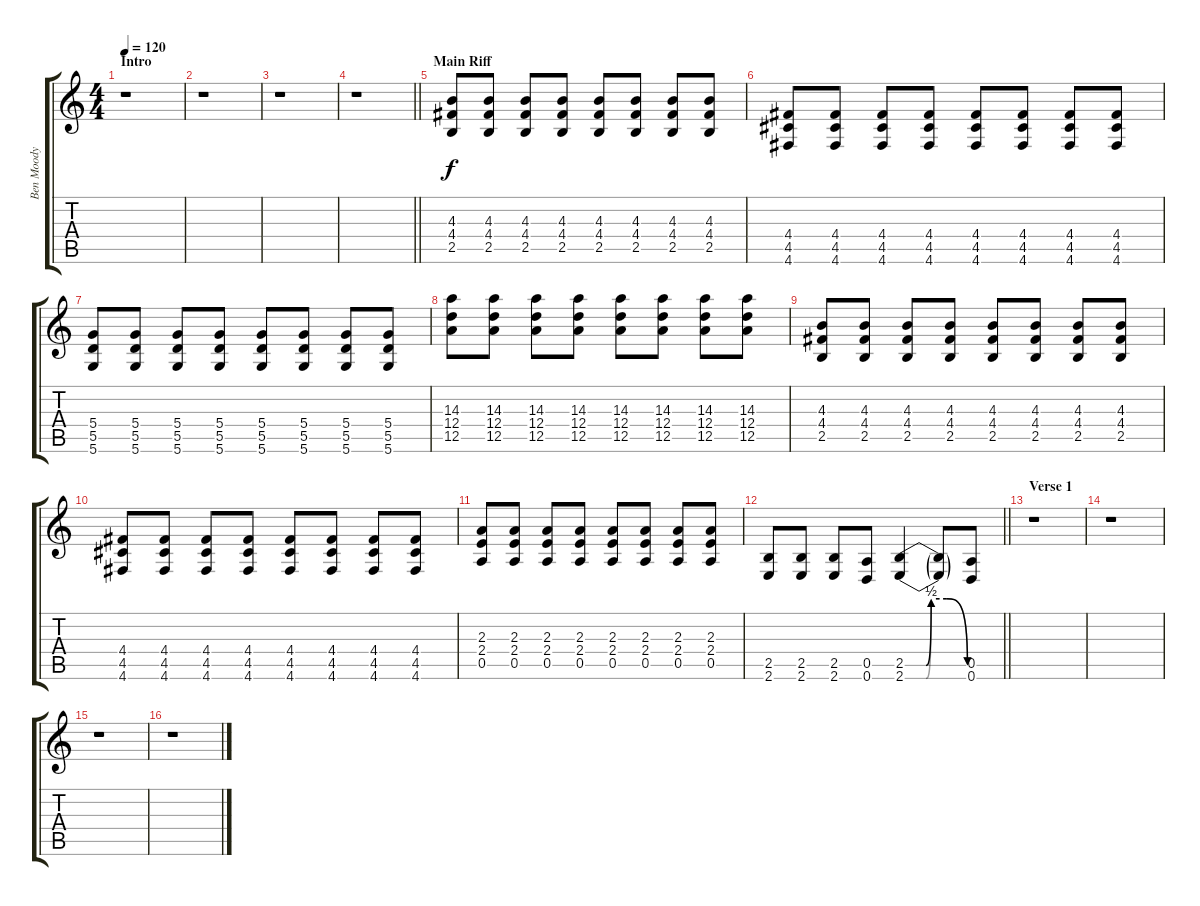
\track ("Ben Moody" "Ben Moody") {instrument distortionguitar}
\staff {score tabs}
\tuning (E4 B3 G3 D3 A2 D2) {hide}
\ts (4 4)
\section ("" "Intro")
\tempo 120
\clef g2
\ks c
r.1{dy f instrument distortionguitar} |
r.1 |
r.1 |
\barLineRight lightlight
r.1 |
\section ("" "Main Riff")
(4.3 4.4 2.5).8 (4.3 4.4 2.5).8 (4.3 4.4 2.5).8 (4.3 4.4 2.5).8 (4.3 4.4 2.5).8 (4.3 4.4 2.5).8 (4.3 4.4 2.5).8 (4.3 4.4 2.5).8 |
(4.4 4.5 4.6).8 (4.4 4.5 4.6).8 (4.4 4.5 4.6).8 (4.4 4.5 4.6).8 (4.4 4.5 4.6).8 (4.4 4.5 4.6).8 (4.4 4.5 4.6).8 (4.4 4.5 4.6).8 |
(5.4 5.5 5.6).8 (5.4 5.5 5.6).8 (5.4 5.5 5.6).8 (5.4 5.5 5.6).8 (5.4 5.5 5.6).8 (5.4 5.5 5.6).8 (5.4 5.5 5.6).8 (5.4 5.5 5.6).8 |
(14.3 12.4 12.5).8 (14.3 12.4 12.5).8 (14.3 12.4 12.5).8 (14.3 12.4 12.5).8 (14.3 12.4 12.5).8 (14.3 12.4 12.5).8 (14.3 12.4 12.5).8 (14.3 12.4 12.5).8 |
(4.3 4.4 2.5).8 (4.3 4.4 2.5).8 (4.3 4.4 2.5).8 (4.3 4.4 2.5).8 (4.3 4.4 2.5).8 (4.3 4.4 2.5).8 (4.3 4.4 2.5).8 (4.3 4.4 2.5).8 |
(4.4 4.5 4.6).8 (4.4 4.5 4.6).8 (4.4 4.5 4.6).8 (4.4 4.5 4.6).8 (4.4 4.5 4.6).8 (4.4 4.5 4.6).8 (4.4 4.5 4.6).8 (4.4 4.5 4.6).8 |
(2.3 2.4 0.5).8 (2.3 2.4 0.5).8 (2.3 2.4 0.5).8 (2.3 2.4 0.5).8 (2.3 2.4 0.5).8 (2.3 2.4 0.5).8 (2.3 2.4 0.5).8 (2.3 2.4 0.5).8 |
\barLineRight lightlight
(2.5 2.6).8 (2.5 2.6).8 (2.5 2.6).8 (0.5 0.6).8 (2.5{be (custom 0 0 20 0 25 2 40 2 60 0)} 2.6{be (custom 0 0 20 0 25 2 40 2 60 0)}).4 (2.5{t} 2.6{t}).8 (0.5 0.6).8 |
\section ("" "Verse 1")
r.1 |
r.1 |
r.1 |
r.1
